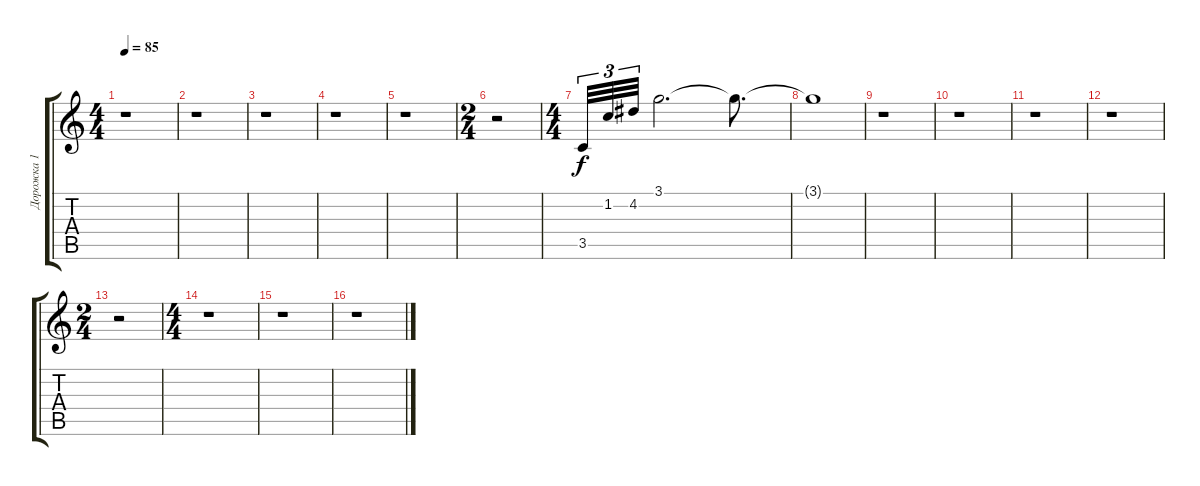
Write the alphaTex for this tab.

\track ("Дорожка 1" "Дорожка 1") {instrument electricguitarclean}
\staff {score tabs}
\tuning (E4 B3 G3 D3 A2 E2) {hide}
\ts (4 4)
\tempo 85
\clef g2
\ks c
r.1{dy f} |
r.1 |
r.1 |
r.1 |
r.1 |
\ts (2 4)
r.2 |
\ts (4 4)
3.5.32{tu (3 2)} 1.2.32{tu (3 2)} 4.2.32{tu (3 2)} 3.1.2{d} 3.1{t}.8{d} |
3.1{t}.1 |
r.1 |
r.1 |
r.1 |
r.1 |
\ts (2 4)
r.2 |
\ts (4 4)
r.1 |
r.1 |
r.1
